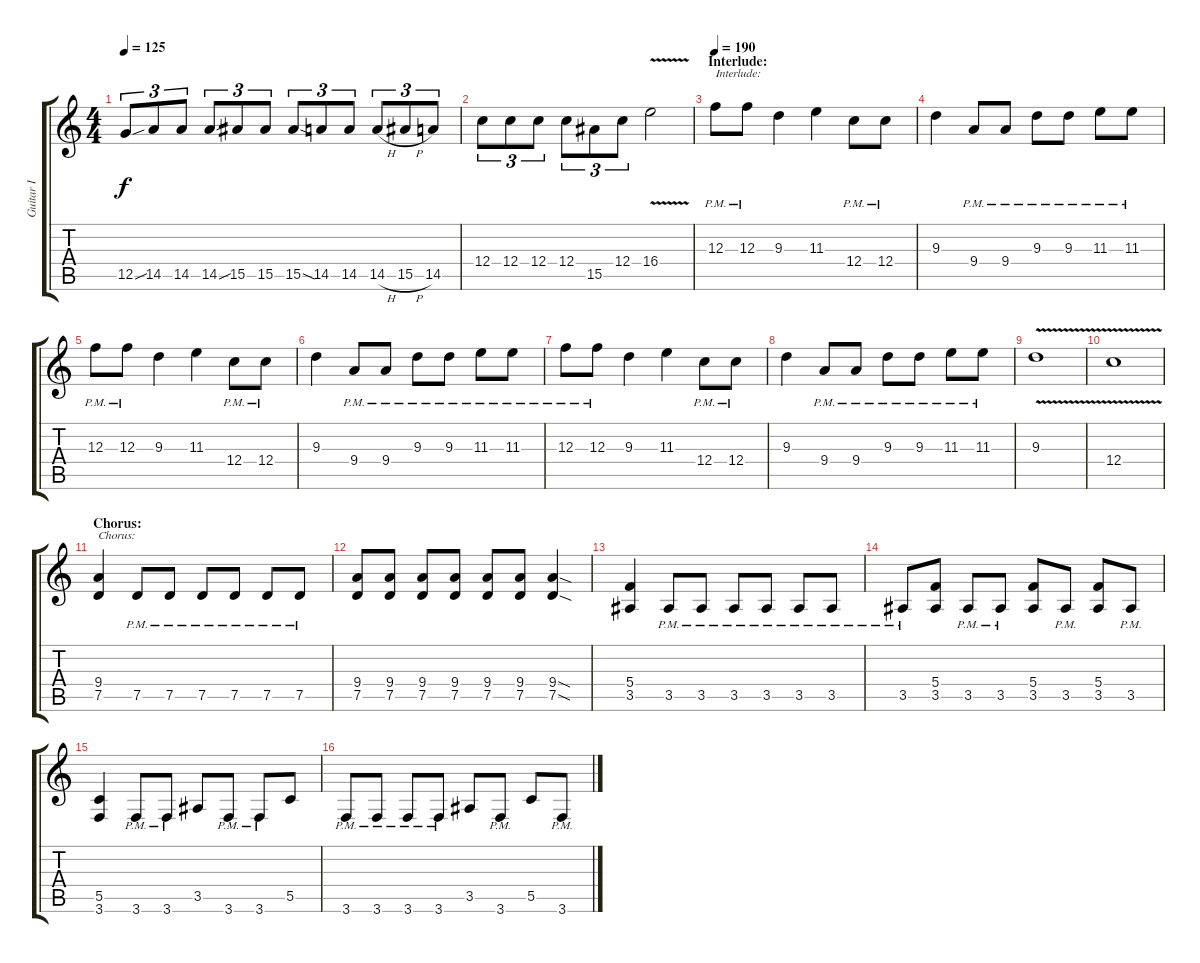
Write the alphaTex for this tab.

\track ("Guitar I" "Guitar I") {instrument distortionguitar}
\staff {score tabs}
\tuning (D4 A3 F3 C3 G2 D2) {hide}
\ts (4 4)
\tempo 125
\clef g2
\ks c
12.5{sou}.8{tu (3 2) dy f} 14.5.8{tu (3 2)} 14.5.8{tu (3 2)} 14.5{sou}.8{tu (3 2)} 15.5.8{tu (3 2)} 15.5.8{tu (3 2)} 15.5{sod}.8{tu (3 2)} 14.5.8{tu (3 2)} 14.5.8{tu (3 2)} 14.5{h}.8{tu (3 2)} 15.5{h}.8{tu (3 2)} 14.5.8{tu (3 2)} |
12.4.8{tu (3 2)} 12.4.8{tu (3 2)} 12.4.8{tu (3 2)} 12.4.8{tu (3 2)} 15.5.8{tu (3 2)} 12.4.8{tu (3 2)} 16.4{v}.2 |
\section ("" "Interlude:")
\tempo 190
12.3{pm}.8{txt "Interlude:"} 12.3{pm}.8 9.3.4 11.3.4 12.4{pm}.8 12.4{pm}.8 |
9.3.4 9.4{pm}.8 9.4{pm}.8 9.3{pm}.8 9.3{pm}.8 11.3{pm}.8 11.3{pm}.8 |
12.3{pm}.8 12.3{pm}.8 9.3.4 11.3.4 12.4{pm}.8 12.4{pm}.8 |
9.3.4 9.4{pm}.8 9.4{pm}.8 9.3{pm}.8 9.3{pm}.8 11.3{pm}.8 11.3{pm}.8 |
12.3{pm}.8 12.3{pm}.8 9.3.4 11.3.4 12.4{pm}.8 12.4{pm}.8 |
9.3.4 9.4{pm}.8 9.4{pm}.8 9.3{pm}.8 9.3{pm}.8 11.3{pm}.8 11.3{pm}.8 |
9.3{v}.1 |
12.4{v}.1 |
\section ("" "Chorus:")
(9.4 7.5).4{txt "Chorus:"} 7.5{pm}.8 7.5{pm}.8 7.5{pm}.8 7.5{pm}.8 7.5{pm}.8 7.5{pm}.8 |
(9.4 7.5).8 (9.4 7.5).8 (9.4 7.5).8 (9.4 7.5).8 (9.4 7.5).8 (9.4 7.5).8 (9.4{sod} 7.5{sod}).4 |
(5.4 3.5).4 3.5{pm}.8 3.5{pm}.8 3.5{pm}.8 3.5{pm}.8 3.5{pm}.8 3.5{pm}.8 |
3.5{pm}.8 (5.4 3.5).8 3.5{pm}.8 3.5{pm}.8 (5.4 3.5).8 3.5{pm}.8 (5.4 3.5).8 3.5{pm}.8 |
(5.5 3.6).4 3.6{pm}.8 3.6{pm}.8 3.5.8 3.6{pm}.8 3.6{pm}.8 5.5.8 |
3.6{pm}.8 3.6{pm}.8 3.6{pm}.8 3.6{pm}.8 3.5.8 3.6{pm}.8 5.5.8 3.6{pm}.8
